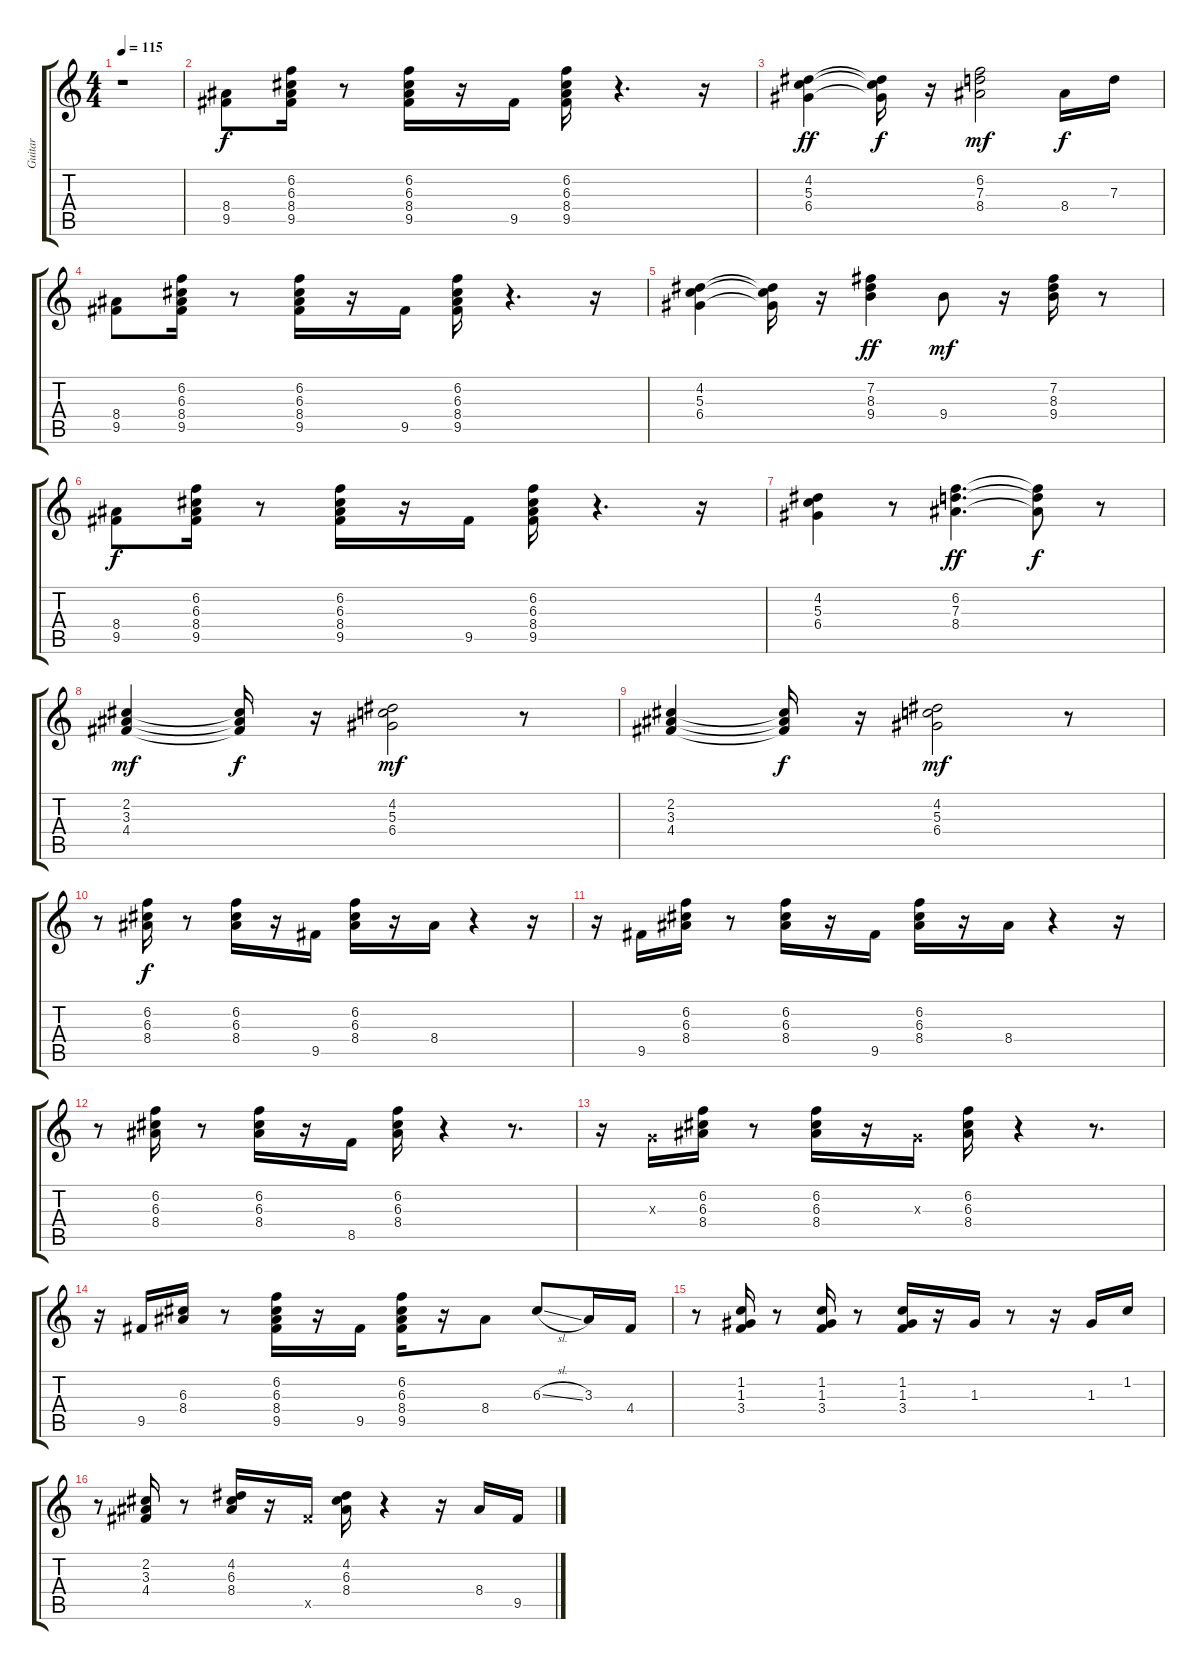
\track ("Guitar" "Guitar") {instrument electricguitarjazz}
\staff {score tabs}
\tuning (E4 B3 G3 D3 A2 E2) {hide}
\ts (4 4)
\tempo 115
\clef g2
\ks c
r.1{dy mf} |
(8.4 9.5).8{dy f} (6.2 6.3 8.4 9.5).16 r.8 (6.2 6.3 8.4 9.5).16 r.16 9.5.16 (6.2 6.3 8.4 9.5).16 r.4{d} r.16 |
(4.2 5.3 6.4).4{dy ff} (4.2{t} 5.3{t} 6.4{t}).16{dy f} r.16 (6.2 7.3 8.4).2{dy mf} 8.4.16{dy f} 7.3.16 |
(8.4 9.5).8 (6.2 6.3 8.4 9.5).16 r.8 (6.2 6.3 8.4 9.5).16 r.16 9.5.16 (6.2 6.3 8.4 9.5).16 r.4{d} r.16 |
(4.2 5.3 6.4).4 (4.2{t} 5.3{t} 6.4{t}).16 r.16 (7.2 8.3 9.4).4{dy ff} 9.4.8{dy mf} r.16 (7.2 8.3 9.4).16 r.8 |
(8.4 9.5).8{dy f} (6.2 6.3 8.4 9.5).16 r.8 (6.2 6.3 8.4 9.5).16 r.16 9.5.16 (6.2 6.3 8.4 9.5).16 r.4{d} r.16 |
(4.2 5.3 6.4).4 r.8 (6.2 7.3 8.4).4{d dy ff} (6.2{t} 7.3{t} 8.4{t}).8{dy f} r.8 |
(2.2 3.3 4.4).4{dy mf} (2.2{t} 3.3{t} 4.4{t}).16{dy f} r.16 (4.2 5.3 6.4).2{dy mf} r.8 |
(2.2 3.3 4.4).4 (2.2{t} 3.3{t} 4.4{t}).16{dy f} r.16 (4.2 5.3 6.4).2{dy mf} r.8 |
r.8 (6.2 6.3 8.4).16{dy f} r.8 (6.2 6.3 8.4).16 r.16 9.5.16 (6.2 6.3 8.4).16 r.16 8.4.16 r.4 r.16 |
r.16 9.5.16 (6.2 6.3 8.4).16 r.8 (6.2 6.3 8.4).16 r.16 9.5.16 (6.2 6.3 8.4).16 r.16 8.4.16 r.4 r.16 |
r.8 (6.2 6.3 8.4).16 r.8 (6.2 6.3 8.4).16 r.16 8.5.16 (6.2 6.3 8.4).16 r.4 r.8{d} |
r.16 0.3{x}.16 (6.2 6.3 8.4).16 r.8 (6.2 6.3 8.4).16 r.16 0.3{x}.16 (6.2 6.3 8.4).16 r.4 r.8{d} |
r.16 9.5.16 (6.3 8.4).16 r.8 (6.2 6.3 8.4 9.5).16 r.16 9.5.16 (6.2 6.3 8.4 9.5).16 r.16 8.4.8 6.3{sl}.8 3.3.16 4.4.16 |
r.8 (1.2 1.3 3.4).16 r.8 (1.2 1.3 3.4).16 r.8 (1.2 1.3 3.4).16 r.16 1.3.16 r.8 r.16 1.3.16 1.2.16 |
r.8 (2.2 3.3 4.4).16 r.8 (4.2 6.3 8.4).16 r.16 9.5{x}.16 (4.2 6.3 8.4).16 r.4 r.16 8.4.16 9.5.16
